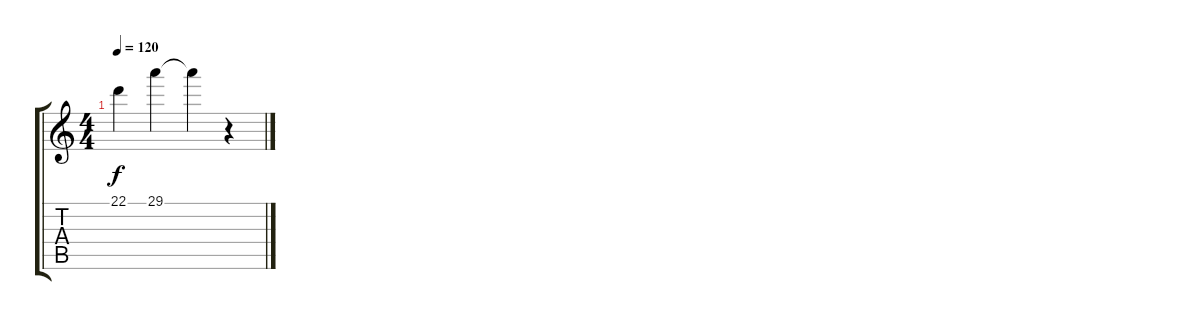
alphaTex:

\track (" " " ") {instrument stringensemble1}
\staff {score tabs}
\tuning (E4 B3 G3 D3 A2 E2) {hide}
\ts (4 4)
\tempo 120
\clef g2
\ks c
22.1.4{dy f} 29.1.4 29.1{t}.4 r.4
